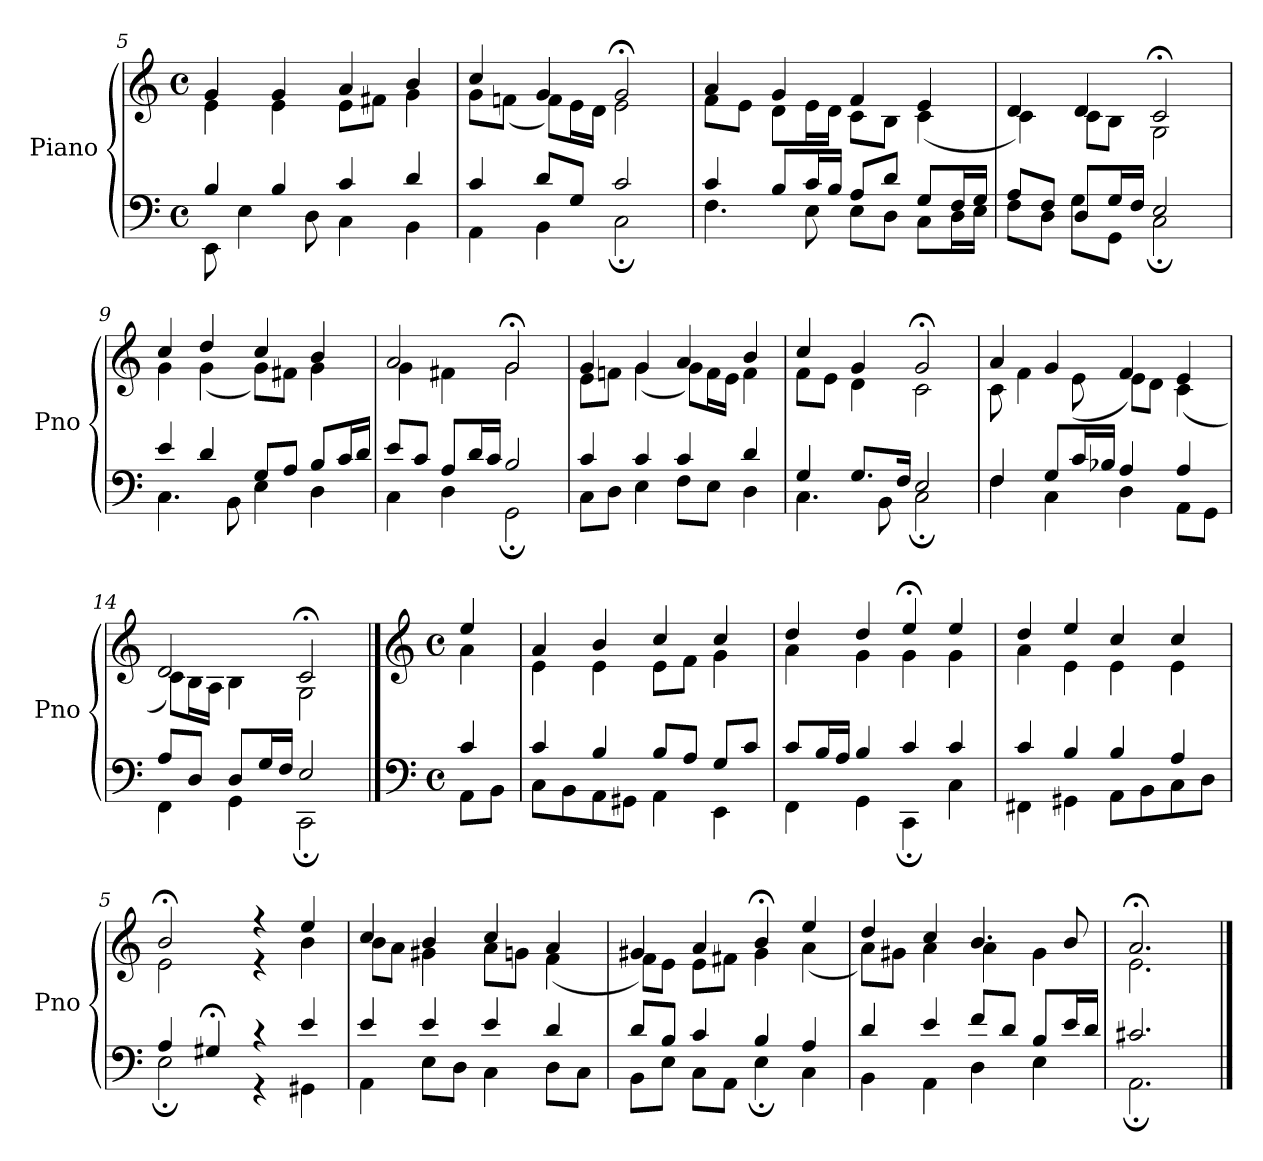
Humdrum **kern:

**kern	**kern
*part1	*part1
*staff2	*staff1
*I"Piano	*
*I'Pno	*
*clefF4	*clefG2
*k[]	*k[]
*M4/4	*M4/4
*met(c)	*met(c)
=5	=5
*^	*^
4B/	8EE\	4g/	4e\
.	4E\	.	.
4B/	.	4g/	4e\
.	8D\	.	.
4c/	4C\	4a/	8e\L
.	.	.	8f#X\J
4d/	4BB\	4b/	4g\
=6	=6	=6	=6
4c/	4AA\	4cc/	8g\L
.	.	.	(<8fn\J
8d/L	4BB\	4g/	8f\L)
8G/J	.	.	16e\L
.	.	.	16d\JJ
2c/	2C;\	2g;</	2e\
=7	=7	=7	=7
4c/	4.F\	4a/	8f\L
.	.	.	8e\J
8B/L	.	4g/	8d\L
16c/L	8E\	.	16e\L
16B/JJ	.	.	16d\JJ
8A/L	8E\L	4f/	8c\L
8d/J	8D\J	.	8B\J
8G/L	8C\L	4e/	(<4c\
16F/L	16D\L	.	.
16G/JJ	16E\JJ	.	.
=8	=8	=8	=8
8A/L	8F\L	4d/	4c\)
8F/J	8D\J	.	.
8D/L	8G\L	4d/	8c\L
16G/L	8GG\J	.	8B\J
16F/JJ	.	.	.
2E/	2C;\	2c;</	2G\
=9	=9	=9	=9
4e/	4.C\	4cc/	4g\
4d/	.	4dd/	(<4g\
.	8BB\	.	.
8G/L	4E\	4cc/	8g\L)
8A/J	.	.	8f#X\J
8B/L	4D\	4b/	4g\
16c/L	.	.	.
16d/JJ	.	.	.
=10	=10	=10	=10
8e/L	4C\	2a/	4g\
8c/J	.	.	.
8A/L	4D\	.	4f#X\
16d/L	.	.	.
16c/JJ	.	.	.
2B/	2GG;\	2g;</	2g\
=11	=11	=11	=11
4c/	8C\L	4g/	8e\L
.	8D\J	.	8fn\J
4c/	4E\	4g/	(<4g\
4c/	8F\L	4a/	8g\L)
.	8E\J	.	16f\L
.	.	.	16e\JJ
4d/	4D\	4b/	4f\
=12	=12	=12	=12
4G/	4.C\	4cc/	8f\L
.	.	.	8e\J
8.G/L	.	4g/	4d\
.	8BB\	.	.
16F/Jk	.	.	.
2E/	2C;\	2g;</	2c\
=13	=13	=13	=13
4F/	4F\	4a/	8c\
.	.	.	4f\
8G/L	4C\	4g/	.
16c/L	.	.	(<8e\
16B-X/JJ	.	.	.
4A/	4D\	4f/	8e\L)
.	.	.	8d\J
4A/	8AA\L	4e/	(<4c\
.	8GG\J	.	.
=14	=14	=14	=14
8A/L	4FF\	2d/	8c\L)
8D/J	.	.	16B\L
.	.	.	16A\JJ
8D/L	4GG\	.	4B\
16G/L	.	.	.
16F/JJ	.	.	.
2E/	2CC;\	2c;</	2G\
==1	==1	==1	==1
*clefF4	*	*clefG2	*
*M4/4	*	*M4/4	*
*met(c)	*	*met(c)	*
4c/	8AA\L	4ee/	4a\
.	8BB\J	.	.
=2	=2	=2	=2
4c/	8C\L	4a/	4e\
.	8BB\	.	.
4B/	8AA\	4b/	4e\
.	8GG#X\J	.	.
8B/L	4AA\	4cc/	8e\L
8A/J	.	.	8f\J
8G/L	4EE\	4cc/	4g\
8c/J	.	.	.
=3	=3	=3	=3
8c/L	4FF\	4dd/	4a\
16B/L	.	.	.
16A/JJ	.	.	.
4B/	4GG\	4dd/	4g\
4c/	4CC;\	4ee;</	4g\
4c/	4C\	4ee/	4g\
=4	=4	=4	=4
4c/	4FF#X\	4dd/	4a\
4B/	4GG#X\	4ee/	4e\
4B/	8AA\L	4cc/	4e\
.	8BB\	.	.
4A/	8C\	4cc/	4e\
.	8D\J	.	.
=5	=5	=5	=5
4A/	2E;\	2b;</	2e\
4G#X;</	.	.	.
4r	4r	4r	4r
4e/	4GG#X\	4ee/	4b\
=6	=6	=6	=6
4e/	4AA\	4cc/	8b\L
.	.	.	8a\J
4e/	8E\L	4b/	4g#X\
.	8D\J	.	.
4e/	4C\	4cc/	8a\L
.	.	.	8gn\J
4d/	8D\L	4a/	(<4f\
.	8C\J	.	.
=7	=7	=7	=7
8d/L	8BB\L	4g#X/	8f\L)
8B/J	8E\J	.	8e\J
4c/	8C\L	4a/	8e\L
.	8AA\J	.	8f#X\J
4B/	4E;\	4b;</	4g#\
4A/	4C\	4ee/	(<4a\
=8	=8	=8	=8
4d/	4BB\	4dd/	8a\L)
.	.	.	8g#X\J
4e/	4AA\	4cc/	4a\
8f/L	4D\	4.b/	4a\
8d/J	.	.	.
8B/L	4E\	.	4g#\
16e/L	.	8b/	.
16d/JJ	.	.	.
=9	=9	=9	=9
2.c#X/	2.AA;\	2.a;</	2.e\
*v	*v	*	*
*	*v	*v
==	==
*-	*-
